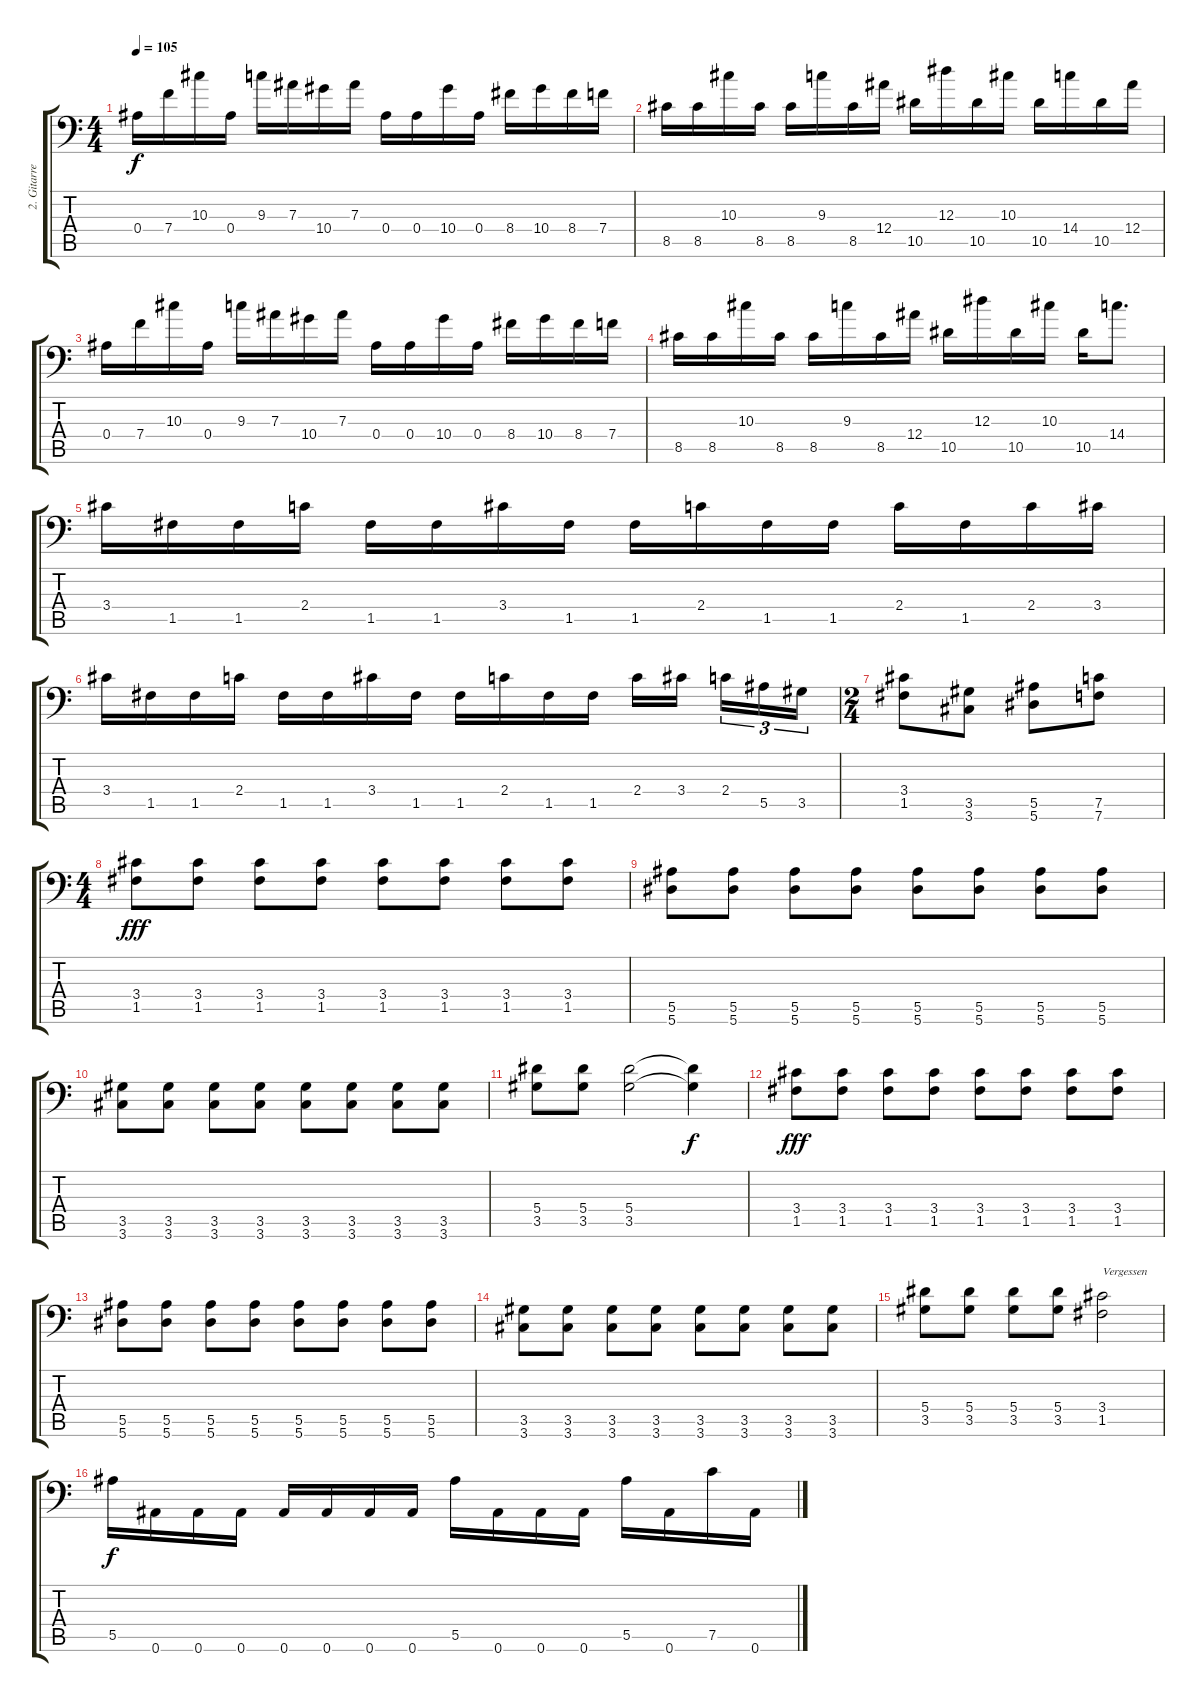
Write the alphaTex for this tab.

\track ("2. Gitarre" "2. Gitarre") {instrument distortionguitar}
\staff {score tabs}
\tuning (C4 G3 Eb3 Bb2 F2 Bb1) {hide}
\ts (4 4)
\tempo 105
\clef f4
\ks c
0.4.16{dy f} 7.4.16 10.3.16 0.4.16 9.3.16 7.3.16 10.4.16 7.3.16 0.4.16 0.4.16 10.4.16 0.4.16 8.4.16 10.4.16 8.4.16 7.4.16 |
8.5.16 8.5.16 10.3.16 8.5.16 8.5.16 9.3.16 8.5.16 12.4.16 10.5.16 12.3.16 10.5.16 10.3.16 10.5.16 14.4.16 10.5.16 12.4.16 |
0.4.16 7.4.16 10.3.16 0.4.16 9.3.16 7.3.16 10.4.16 7.3.16 0.4.16 0.4.16 10.4.16 0.4.16 8.4.16 10.4.16 8.4.16 7.4.16 |
8.5.16 8.5.16 10.3.16 8.5.16 8.5.16 9.3.16 8.5.16 12.4.16 10.5.16 12.3.16 10.5.16 10.3.16 10.5.16 14.4.8{d} |
3.4.16 1.5.16 1.5.16 2.4.16 1.5.16 1.5.16 3.4.16 1.5.16 1.5.16 2.4.16 1.5.16 1.5.16 2.4.16 1.5.16 2.4.16 3.4.16 |
3.4.16 1.5.16 1.5.16 2.4.16 1.5.16 1.5.16 3.4.16 1.5.16 1.5.16 2.4.16 1.5.16 1.5.16 2.4.16 3.4.16{beam splitsecondary} 2.4.16{tu (3 2)} 5.5.16{tu (3 2)} 3.5.16{tu (3 2)} |
\ts (2 4)
(3.4 1.5).8 (3.5 3.6).8 (5.5 5.6).8 (7.5 7.6).8 |
\ts (4 4)
(3.4 1.5).8{dy fff} (3.4 1.5).8 (3.4 1.5).8 (3.4 1.5).8 (3.4 1.5).8 (3.4 1.5).8 (3.4 1.5).8 (3.4 1.5).8 |
(5.5 5.6).8 (5.5 5.6).8 (5.5 5.6).8 (5.5 5.6).8 (5.5 5.6).8 (5.5 5.6).8 (5.5 5.6).8 (5.5 5.6).8 |
(3.5 3.6).8 (3.5 3.6).8 (3.5 3.6).8 (3.5 3.6).8 (3.5 3.6).8 (3.5 3.6).8 (3.5 3.6).8 (3.5 3.6).8 |
(5.4 3.5).8 (5.4 3.5).8 (5.4 3.5).2 (5.4{t} 3.5{t}).4{dy f} |
(3.4 1.5).8{dy fff} (3.4 1.5).8 (3.4 1.5).8 (3.4 1.5).8 (3.4 1.5).8 (3.4 1.5).8 (3.4 1.5).8 (3.4 1.5).8 |
(5.5 5.6).8 (5.5 5.6).8 (5.5 5.6).8 (5.5 5.6).8 (5.5 5.6).8 (5.5 5.6).8 (5.5 5.6).8 (5.5 5.6).8 |
(3.5 3.6).8 (3.5 3.6).8 (3.5 3.6).8 (3.5 3.6).8 (3.5 3.6).8 (3.5 3.6).8 (3.5 3.6).8 (3.5 3.6).8 |
(5.4 3.5).8 (5.4 3.5).8 (5.4 3.5).8 (5.4 3.5).8 (3.4 1.5).2{txt "Vergessen"} |
5.5.16{dy f} 0.6.16 0.6.16 0.6.16 0.6.16 0.6.16 0.6.16 0.6.16 5.5.16 0.6.16 0.6.16 0.6.16 5.5.16 0.6.16 7.5.16 0.6.16
